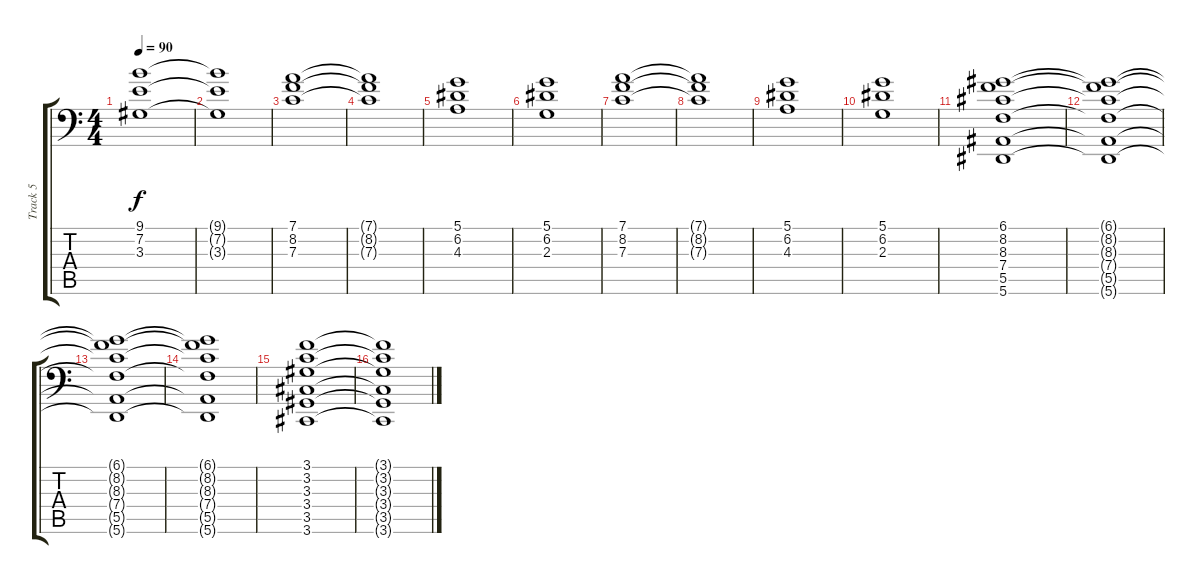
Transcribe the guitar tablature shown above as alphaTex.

\track ("Track 5" "Track 5") {instrument fx6goblins}
\staff {score tabs}
\tuning (D4 A3 F3 Bb2 F2 Bb1) {hide}
\ts (4 4)
\tempo 90
\clef f4
\ks c
(9.1 7.2 3.3).1{dy f} |
(9.1{t} 7.2{t} 3.3{t}).1 |
(7.1 8.2 7.3).1 |
(7.1{t} 8.2{t} 7.3{t}).1 |
(5.1 6.2 4.3).1 |
(5.1 6.2 2.3).1 |
(7.1 8.2 7.3).1 |
(7.1{t} 8.2{t} 7.3{t}).1 |
(5.1 6.2 4.3).1 |
(5.1 6.2 2.3).1 |
(6.1 8.2 8.3 7.4 5.5 5.6).1 |
(6.1{t} 8.2{t} 8.3{t} 7.4{t} 5.5{t} 5.6{t}).1 |
(6.1{t} 8.2{t} 8.3{t} 7.4{t} 5.5{t} 5.6{t}).1 |
(6.1{t} 8.2{t} 8.3{t} 7.4{t} 5.5{t} 5.6{t}).1 |
(3.1 3.2 3.3 3.4 3.5 3.6).1 |
(3.1{t} 3.2{t} 3.3{t} 3.4{t} 3.5{t} 3.6{t}).1
